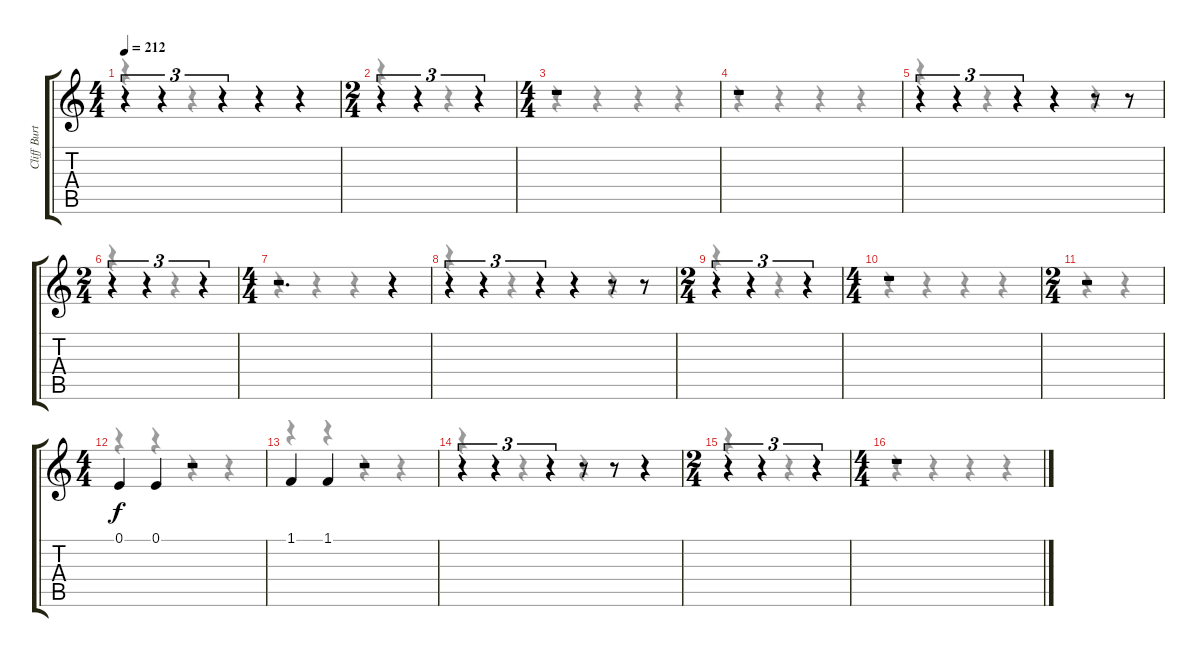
\track ("Cliff Burton (Backing Vocals)" "Cliff Burt") {instrument tenorsax}
\staff {score tabs}
\tuning (E4 B3 G3 D3 A2 E2) {hide}
\voice
\ts (4 4)
\tempo 212
\clef g2
\ks c
r.4{tu (3 2) dy f} r.4{tu (3 2)} r.4{tu (3 2)} r.4 r.4 |
\ts (2 4)
r.4{tu (3 2)} r.4{tu (3 2)} r.4{tu (3 2)} |
\ts (4 4)
r.1 |
r.1 |
r.4{tu (3 2)} r.4{tu (3 2)} r.4{tu (3 2)} r.4 r.8 r.8 |
\ts (2 4)
r.4{tu (3 2)} r.4{tu (3 2)} r.4{tu (3 2)} |
\ts (4 4)
r.2{d} r.4 |
r.4{tu (3 2)} r.4{tu (3 2)} r.4{tu (3 2)} r.4 r.8 r.8 |
\ts (2 4)
r.4{tu (3 2)} r.4{tu (3 2)} r.4{tu (3 2)} |
\ts (4 4)
r.1 |
\ts (2 4)
r.2 |
\ts (4 4)
0.1.4 0.1.4 r.2 |
1.1.4 1.1.4 r.2 |
r.4{tu (3 2)} r.4{tu (3 2)} r.4{tu (3 2)} r.8 r.8 r.4 |
\ts (2 4)
r.4{tu (3 2)} r.4{tu (3 2)} r.4{tu (3 2)} |
\ts (4 4)
r.1
\voice
\clef g2
\ottava regular
\simile none
\ks c
r.4{dy f} r.4 r.4 r.4 |
r.4 r.4 |
r.4 r.4 r.4 r.4 |
r.4 r.4 r.4 r.4 |
r.4 r.4 r.4 r.4 |
r.4 r.4 |
r.4 r.4 r.4 r.4 |
r.4 r.4 r.4 r.4 |
r.4 r.4 |
r.4 r.4 r.4 r.4 |
r.4 r.4 |
r.4 r.4 r.4 r.4 |
r.4 r.4 r.4 r.4 |
r.4 r.4 r.4 r.4 |
r.4 r.4 |
r.4 r.4 r.4 r.4
